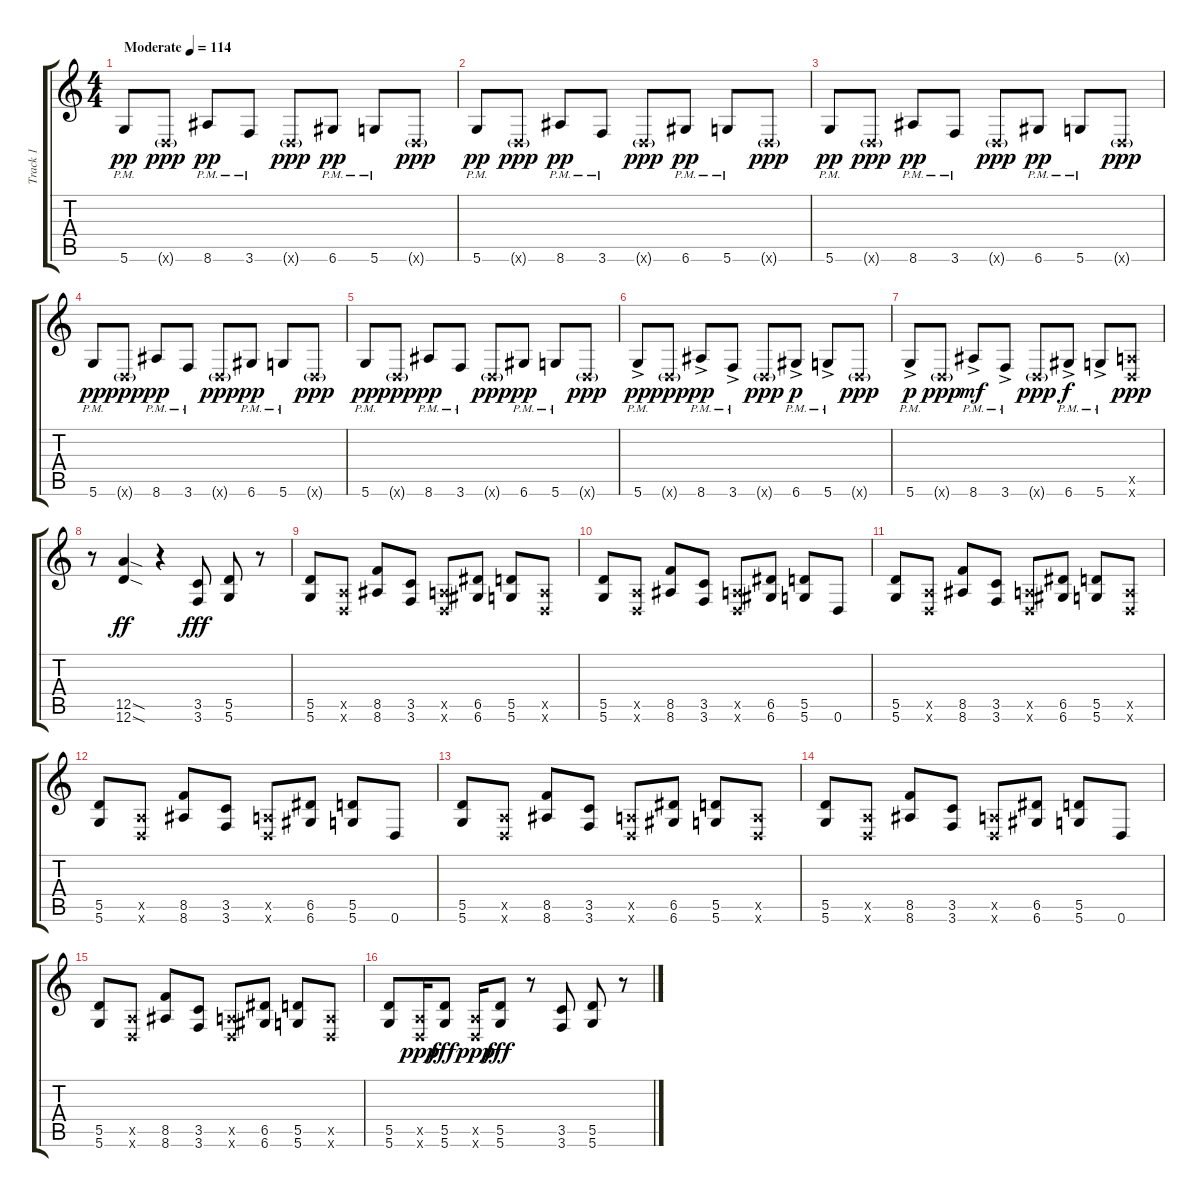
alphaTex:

\track ("Track 1" "Track 1") {instrument electricguitarjazz}
\staff {score tabs}
\tuning (E4 B3 G3 D3 A2 D2) {hide}
\ts (4 4)
\tempo (114 "Moderate")
\clef g2
\ks c
5.6{pm}.8{dy pp instrument electricguitarjazz} 0.6{g x}.8{dy ppp} 8.6{pm}.8{dy pp} 3.6{pm}.8 0.6{g x}.8{dy ppp} 6.6{pm}.8{dy pp} 5.6{pm}.8 0.6{g x}.8{dy ppp} |
5.6{pm}.8{dy pp} 0.6{g x}.8{dy ppp} 8.6{pm}.8{dy pp} 3.6{pm}.8 0.6{g x}.8{dy ppp} 6.6{pm}.8{dy pp} 5.6{pm}.8 0.6{g x}.8{dy ppp} |
5.6{pm}.8{dy pp} 0.6{g x}.8{dy ppp} 8.6{pm}.8{dy pp} 3.6{pm}.8 0.6{g x}.8{dy ppp} 6.6{pm}.8{dy pp} 5.6{pm}.8 0.6{g x}.8{dy ppp} |
5.6{pm}.8{dy pp} 0.6{g x}.8{dy ppp} 8.6{pm}.8{dy pp} 3.6{pm}.8 0.6{g x}.8{dy ppp} 6.6{pm}.8{dy pp} 5.6{pm}.8 0.6{g x}.8{dy ppp} |
5.6{pm}.8{dy pp} 0.6{g x}.8{dy ppp} 8.6{pm}.8{dy pp} 3.6{pm}.8 0.6{g x}.8{dy ppp} 6.6{pm}.8{dy pp} 5.6{pm}.8 0.6{g x}.8{dy ppp} |
5.6{ac pm}.8{dy pp} 0.6{g x}.8{dy ppp} 8.6{ac pm}.8{dy pp} 3.6{ac pm}.8 0.6{g x}.8{dy ppp} 6.6{ac pm}.8{dy p} 5.6{ac pm}.8 0.6{g x}.8{dy ppp} |
5.6{ac pm}.8{dy p} 0.6{g x}.8{dy ppp} 8.6{ac pm}.8{dy mf} 3.6{ac pm}.8 0.6{g x}.8{dy ppp} 6.6{ac pm}.8{dy f} 5.6{ac pm}.8 (0.5{x} 0.6{x}).8{dy ppp} |
r.8 (12.5{sod} 12.6{sod}).4{dy ff} r.4 (3.5 3.6).8{dy fff} (5.5 5.6).8 r.8 |
(5.5 5.6).8 (0.5{x} 0.6{x}).8 (8.5 8.6).8 (3.5 3.6).8 (0.5{x} 0.6{x}).8 (6.5 6.6).8 (5.5 5.6).8 (0.5{x} 0.6{x}).8 |
(5.5 5.6).8 (0.5{x} 0.6{x}).8 (8.5 8.6).8 (3.5 3.6).8 (0.5{x} 0.6{x}).8 (6.5 6.6).8 (5.5 5.6).8 0.6.8 |
(5.5 5.6).8 (0.5{x} 0.6{x}).8 (8.5 8.6).8 (3.5 3.6).8 (0.5{x} 0.6{x}).8 (6.5 6.6).8 (5.5 5.6).8 (0.5{x} 0.6{x}).8 |
(5.5 5.6).8 (0.5{x} 0.6{x}).8 (8.5 8.6).8 (3.5 3.6).8 (0.5{x} 0.6{x}).8 (6.5 6.6).8 (5.5 5.6).8 0.6.8 |
(5.5 5.6).8 (0.5{x} 0.6{x}).8 (8.5 8.6).8 (3.5 3.6).8 (0.5{x} 0.6{x}).8 (6.5 6.6).8 (5.5 5.6).8 (0.5{x} 0.6{x}).8 |
(5.5 5.6).8 (0.5{x} 0.6{x}).8 (8.5 8.6).8 (3.5 3.6).8 (0.5{x} 0.6{x}).8 (6.5 6.6).8 (5.5 5.6).8 0.6.8 |
(5.5 5.6).8 (0.5{x} 0.6{x}).8 (8.5 8.6).8 (3.5 3.6).8 (0.5{x} 0.6{x}).8 (6.5 6.6).8 (5.5 5.6).8 (0.5{x} 0.6{x}).8 |
(5.5 5.6).8 (0.5{x} 0.6{x}).16{dy ppp} (5.5 5.6).8{dy fff} (0.5{x} 0.6{x}).16{dy ppp} (5.5 5.6).8{dy fff} r.8 (3.5 3.6).8 (5.5 5.6).8 r.8
